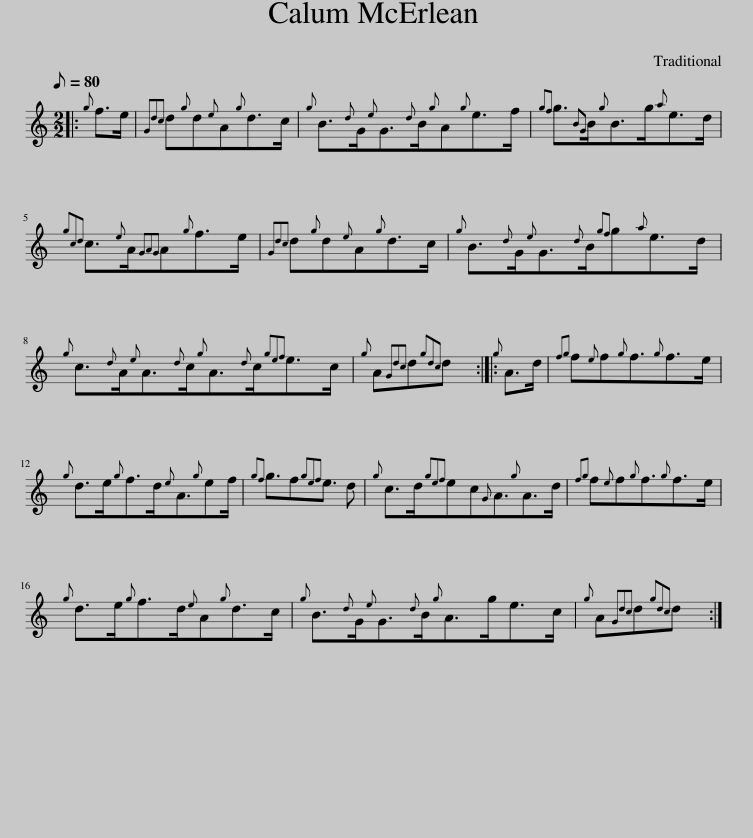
X:1
L:1/8
Q:1/8=80
M:2/2
I:linebreak $
K:C
V:1 treble
V:1
|:{g} f>e |{Gdc} d{g}d{e}A{g}d>c |{g} B3/2{d}G/{e}G3/2{d}B/{g}A{g}e>f |{gf} g3/2{BG}B/{g}B>g{a}e>d |${gcd} c3/2{e}A/{GAG}A{g}f>e | %5
{Gdc} d{g}d{e}A{g}d>c |{g} B3/2{d}G/{e}G3/2{d}B/{gf}g{a}e>d |${g} c3/2{d}A/{e}A3/2{d}c/{g}A3/2{d}c/{gef}e>c |{g} A{Gdc}d{gdc}d ::{g} A>d | %10
{fg} f{e}f{g}f3/2{g}f>e |${g} d>e{g}f>d{e}A3/2{g}ef/ |{gf} g3/2f{gef}e3/2 d |{g} c>d{gef}ec{G}A3/2{g}A>d |{fg} f{e}f{g}f3/2{g}f>e |$ %15
{g} d>e{g}f>d{e}A{g}d>c |{g} B3/2{d}G/{e}G3/2{d}B/{g}A>ge>c |{g} A{Gdc}d{gdc}d :| %18
